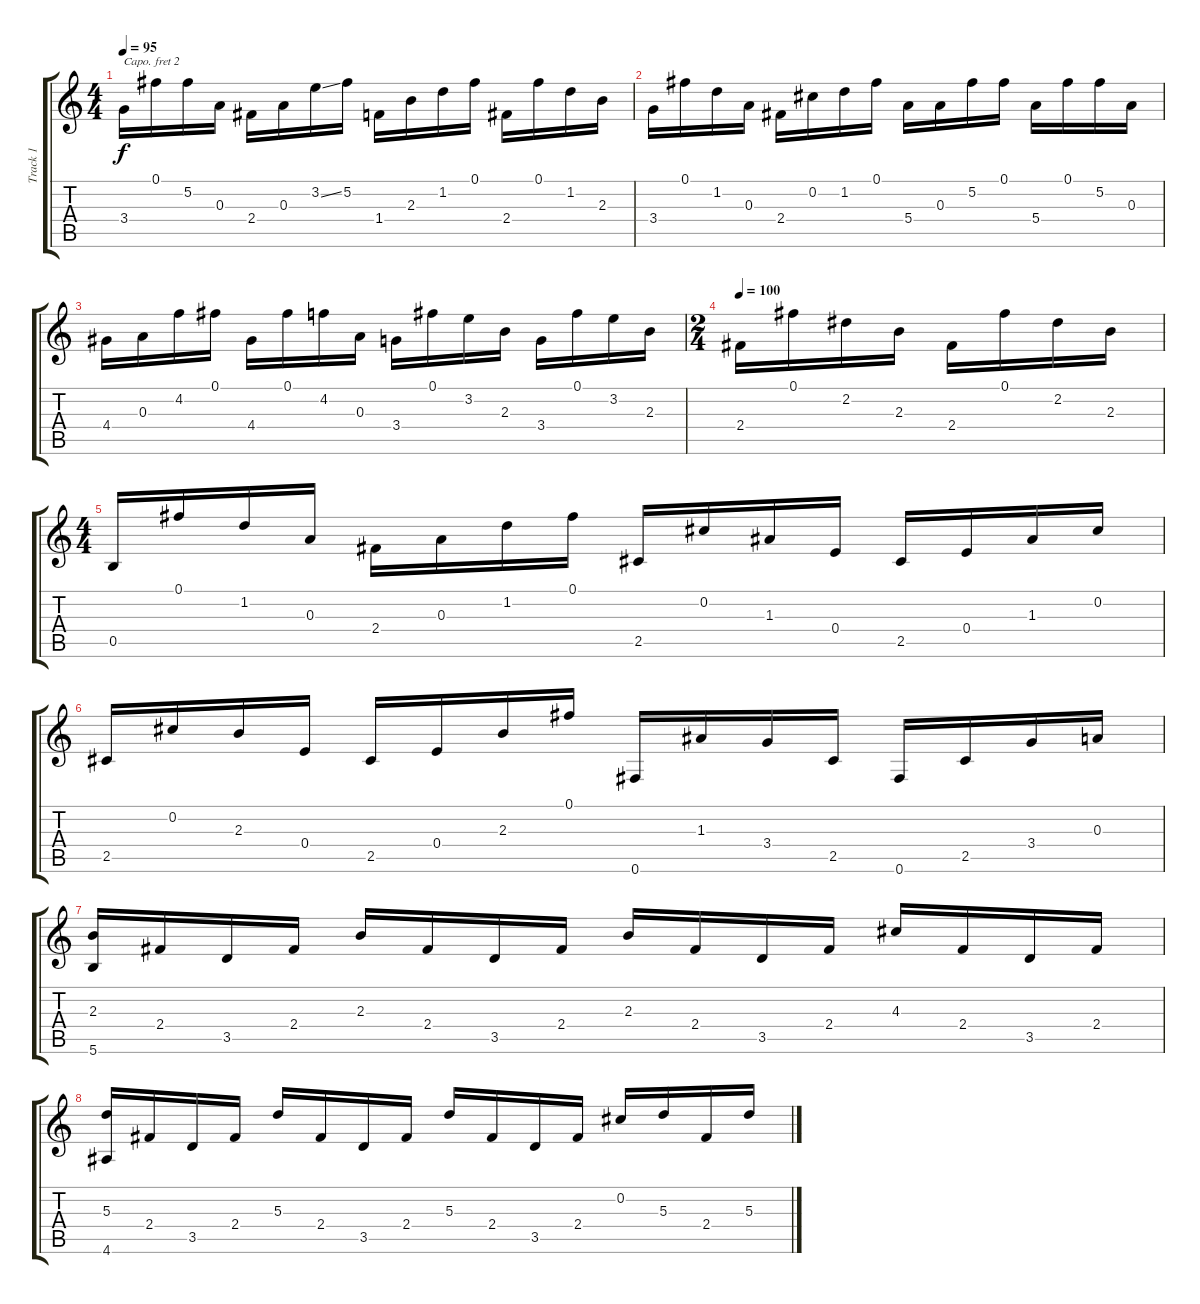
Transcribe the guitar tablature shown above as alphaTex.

\track ("Track 1" "Track 1") {instrument acousticguitarnylon}
\staff {score tabs}
\capo 2
\tuning (E4 B3 G3 D3 A2 E2) {hide}
\ts (4 4)
\tempo 95
\clef g2
\ks c
3.4.16{dy f} 0.1.16 5.2.16 0.3.16 2.4.16 0.3.16 3.2{ss}.16 5.2.16 1.4.16 2.3.16 1.2.16 0.1.16 2.4.16 0.1.16 1.2.16 2.3.16 |
3.4.16 0.1.16 1.2.16 0.3.16 2.4.16 0.2.16 1.2.16 0.1.16 5.4.16 0.3.16 5.2.16 0.1.16 5.4.16 0.1.16 5.2.16 0.3.16 |
4.4.16 0.3.16 4.2.16 0.1.16 4.4.16 0.1.16 4.2.16 0.3.16 3.4.16 0.1.16 3.2.16 2.3.16 3.4.16 0.1.16 3.2.16 2.3.16 |
\ts (2 4)
\tempo 100
2.4.16 0.1.16 2.2.16 2.3.16 2.4.16 0.1.16 2.2.16 2.3.16 |
\ts (4 4)
0.5.16 0.1.16 1.2.16 0.3.16 2.4.16 0.3.16 1.2.16 0.1.16 2.5.16 0.2.16 1.3.16 0.4.16 2.5.16 0.4.16 1.3.16 0.2.16 |
2.5.16 0.2.16 2.3.16 0.4.16 2.5.16 0.4.16 2.3.16 0.1.16 0.6.16 1.3.16 3.4.16 2.5.16 0.6.16 2.5.16 3.4.16 0.3.16 |
(2.3 5.6).16 2.4.16 3.5.16 2.4.16 2.3.16 2.4.16 3.5.16 2.4.16 2.3.16 2.4.16 3.5.16 2.4.16 4.3.16 2.4.16 3.5.16 2.4.16 |
(5.3 4.6).16 2.4.16 3.5.16 2.4.16 5.3.16 2.4.16 3.5.16 2.4.16 5.3.16 2.4.16 3.5.16 2.4.16 0.2.16 5.3.16 2.4.16 5.3.16
